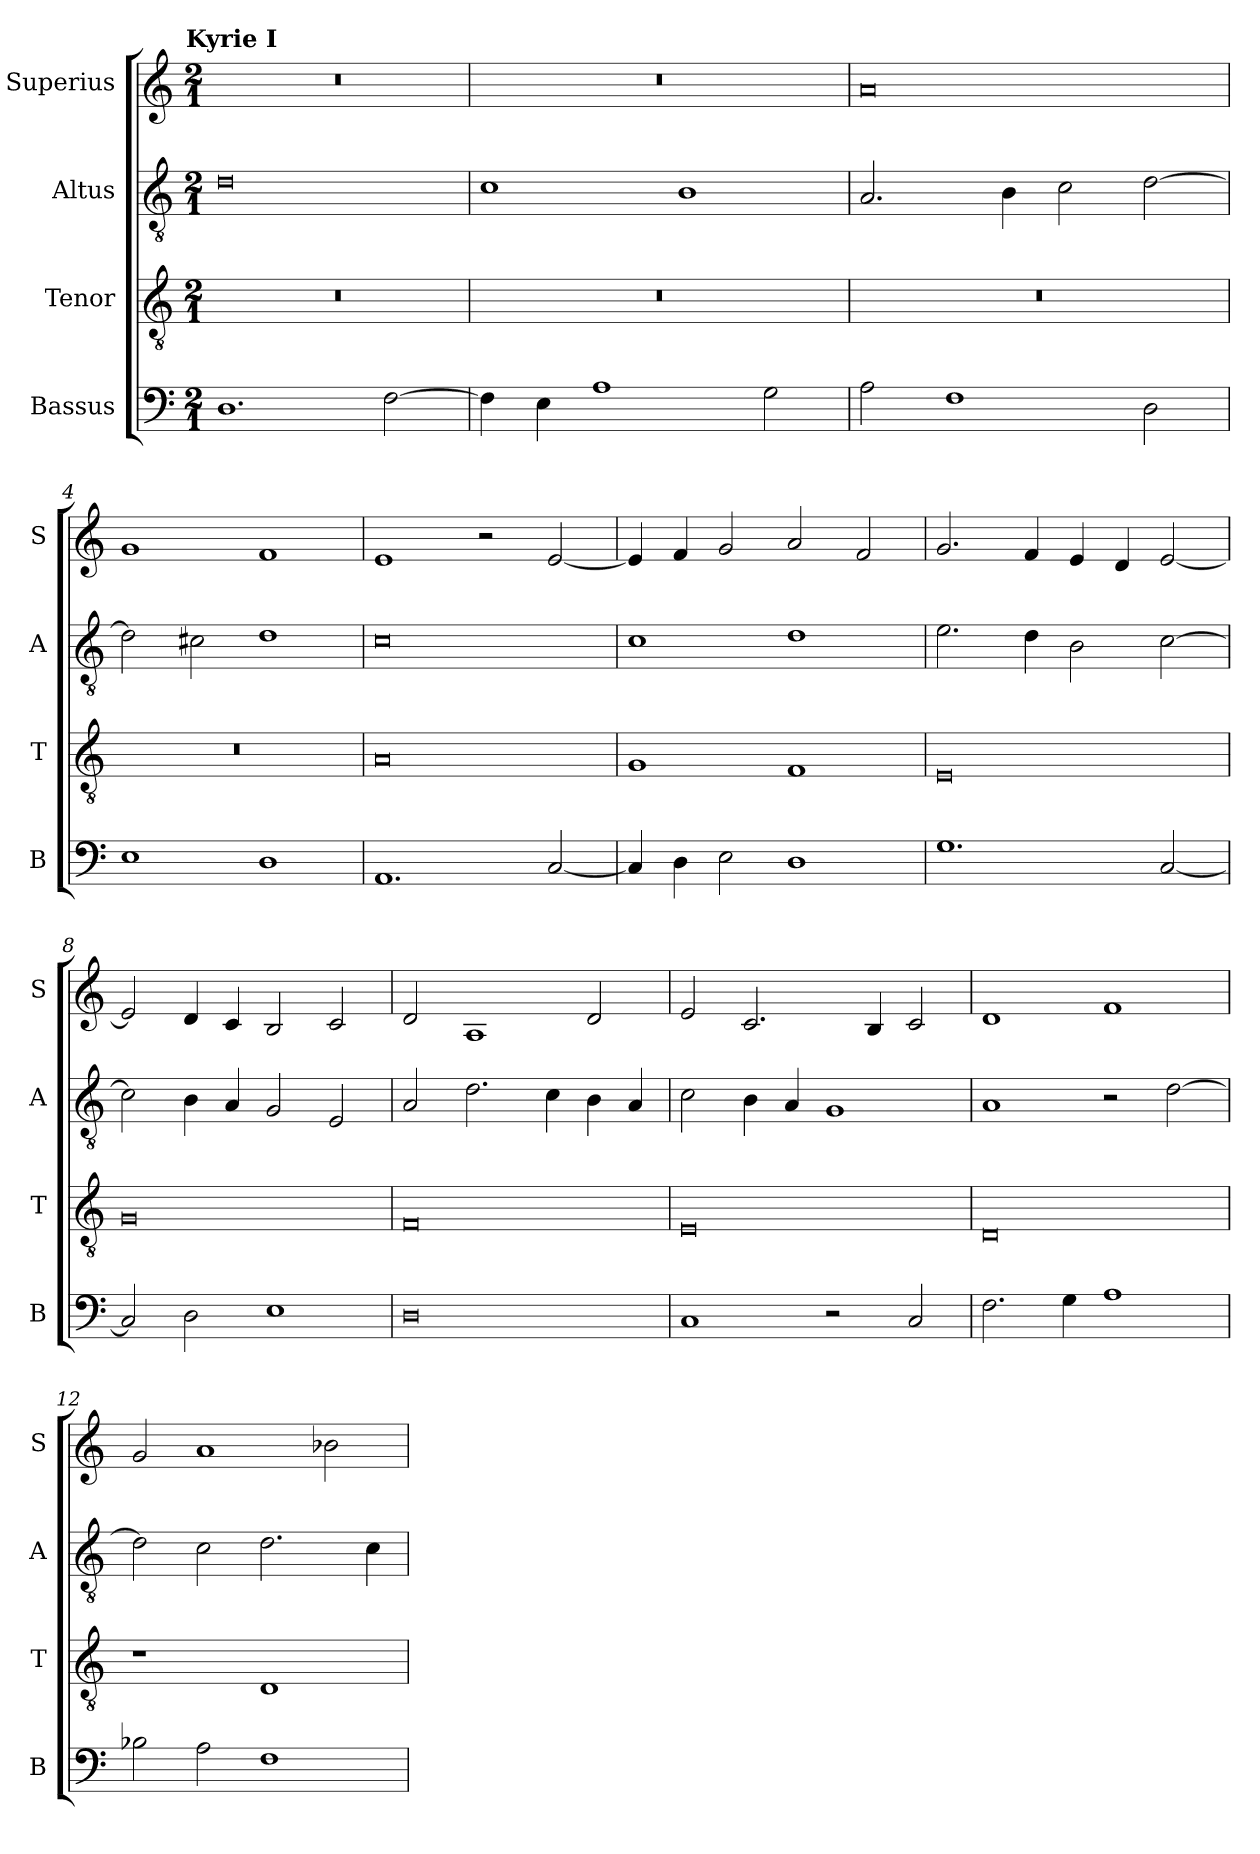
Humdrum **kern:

**kern	**kern	**kern	**kern
*part4	*part3	*part2	*part1
*staff4	*staff3	*staff2	*staff1
*I"Bassus	*I"Tenor	*I"Altus	*I"Superius
*I'B	*I'T	*I'A	*I'S
*clefF4	*clefGv2	*clefGv2	*clefG2
*k[]	*k[]	*k[]	*k[]
!!LO:TX:omd:t=Kyrie I
*M2/1	*M2/1	*M2/1	*M2/1
=1	=1	=1	=1
1.D	0r	0d	0r
[2F\	.	.	.
=2	=2	=2	=2
4F\]	0r	1c	0r
4E\	.	.	.
1A	.	.	.
.	.	1B	.
2G\	.	.	.
=3	=3	=3	=3
2A\	0r	2.A/	0a
1F	.	.	.
.	.	4B\	.
.	.	2c\	.
2D\	.	[2d\	.
=4	=4	=4	=4
1E	0r	2d\]	1g
.	.	2c#X\	.
1D	.	1d	1f
=5	=5	=5	=5
1.AA	0A	0c	1e
.	.	.	2r
[2C/	.	.	[2e/
=6	=6	=6	=6
4C/]	1G	1c	4e/]
4D\	.	.	4f/
2E\	.	.	2g/
1D	1F	1d	2a/
.	.	.	2f/
=7	=7	=7	=7
1.G	0E	2.e\	2.g/
.	.	4d\	4f/
.	.	2B\	4e/
.	.	.	4d/
[2C/	.	[2c\	[2e/
=8	=8	=8	=8
2C/]	0G	2c\]	2e/]
2D\	.	4B\	4d/
.	.	4A/	4c/
1E	.	2G/	2B/
.	.	2E/	2c/
=9	=9	=9	=9
0D	0F	2A/	2d/
.	.	2.d\	1A
.	.	4c\	.
.	.	4B\	2d/
.	.	4A/	.
=10	=10	=10	=10
1C	0E	2c\	2e/
.	.	4B\	2.c/
.	.	4A/	.
2r	.	1G	.
.	.	.	4B/
2C/	.	.	2c/
=11	=11	=11	=11
2.F\	0D	1A	1d
4G\	.	.	.
1A	.	2r	1f
.	.	[2d\	.
=12	=12	=12	=12
2B-X\	1r	2d\]	2g/
2A\	.	2c\	1a
1F	1D	2.d\	.
.	.	.	2b-X\
.	.	4c\	.
=	=	=	=
*-	*-	*-	*-
